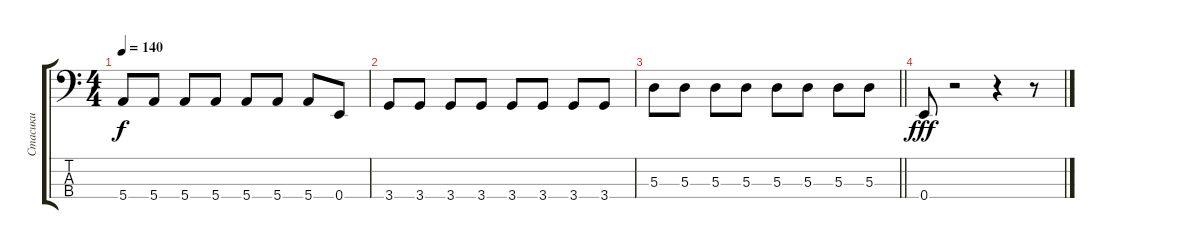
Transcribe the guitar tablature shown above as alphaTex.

\track ("Стасики" "Стасики") {instrument electricbasspick}
\staff {score tabs}
\tuning (G2 D2 A1 E1) {hide}
\ts (4 4)
\tempo 140
\clef f4
\ks c
5.4.8{dy f} 5.4.8 5.4.8 5.4.8 5.4.8 5.4.8 5.4.8 0.4.8 |
3.4.8 3.4.8 3.4.8 3.4.8 3.4.8 3.4.8 3.4.8 3.4.8 |
\barLineRight lightlight
5.3.8 5.3.8 5.3.8 5.3.8 5.3.8 5.3.8 5.3.8 5.3.8 |
0.4.8{dy fff} r.2 r.4 r.8
